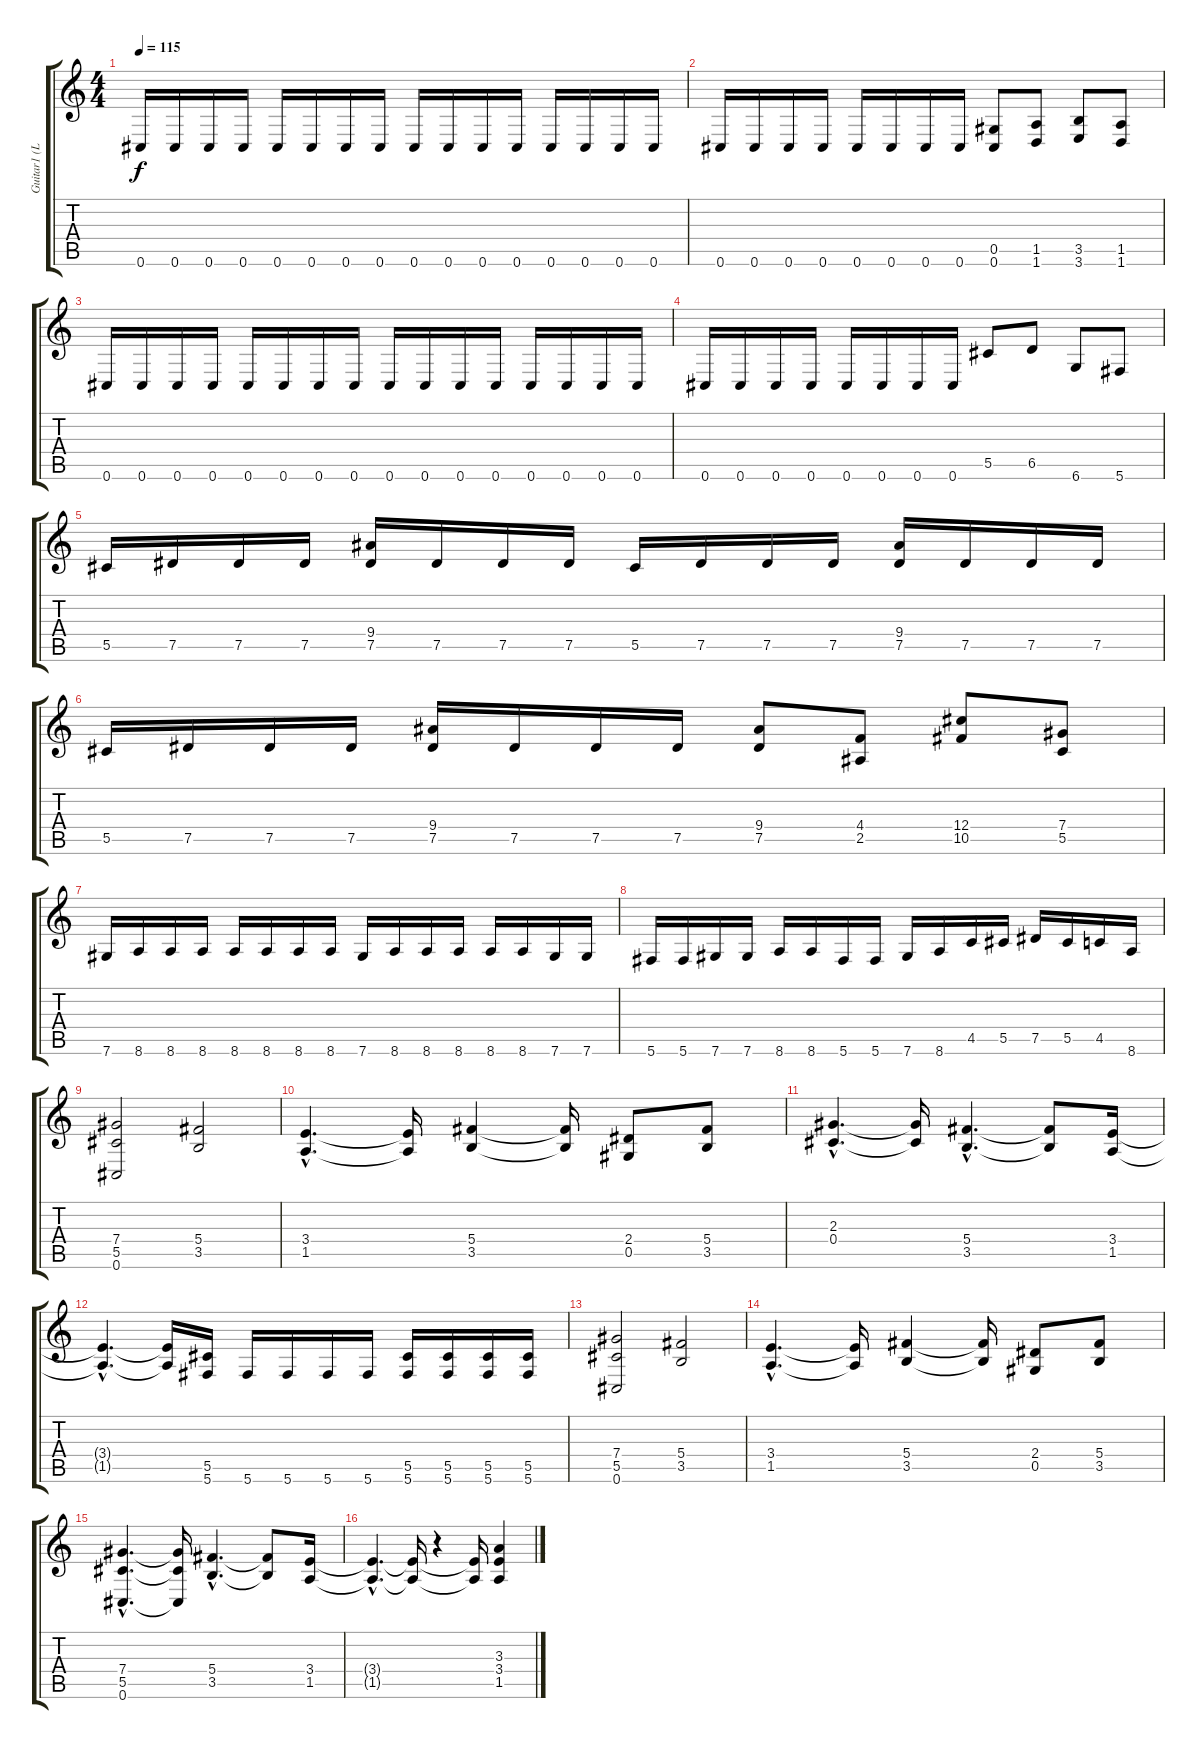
\track ("Guitar1 (Lowest dropped to C#)" "Guitar1 (L") {instrument overdrivenguitar}
\staff {score tabs}
\tuning (Eb4 Bb3 Gb3 Db3 Ab2 Db2) {hide}
\ts (4 4)
\tempo 115
\clef g2
\ks c
0.6.16{dy f} 0.6.16 0.6.16 0.6.16 0.6.16 0.6.16 0.6.16 0.6.16 0.6.16 0.6.16 0.6.16 0.6.16 0.6.16 0.6.16 0.6.16 0.6.16 |
0.6.16 0.6.16 0.6.16 0.6.16 0.6.16 0.6.16 0.6.16 0.6.16 (0.5 0.6).8 (1.5 1.6).8 (3.5 3.6).8 (1.5 1.6).8 |
0.6.16 0.6.16 0.6.16 0.6.16 0.6.16 0.6.16 0.6.16 0.6.16 0.6.16 0.6.16 0.6.16 0.6.16 0.6.16 0.6.16 0.6.16 0.6.16 |
0.6.16 0.6.16 0.6.16 0.6.16 0.6.16 0.6.16 0.6.16 0.6.16 5.5.8 6.5.8 6.6.8 5.6.8 |
5.5.16 7.5.16 7.5.16 7.5.16 (9.4 7.5).16 7.5.16 7.5.16 7.5.16 5.5.16 7.5.16 7.5.16 7.5.16 (9.4 7.5).16 7.5.16 7.5.16 7.5.16 |
5.5.16 7.5.16 7.5.16 7.5.16 (9.4 7.5).16 7.5.16 7.5.16 7.5.16 (9.4 7.5).8 (4.4 2.5).8 (12.4 10.5).8 (7.4 5.5).8 |
7.6.16 8.6.16 8.6.16 8.6.16 8.6.16 8.6.16 8.6.16 8.6.16 7.6.16 8.6.16 8.6.16 8.6.16 8.6.16 8.6.16 7.6.16 7.6.16 |
5.6.16 5.6.16 7.6.16 7.6.16 8.6.16 8.6.16 5.6.16 5.6.16 7.6.16 8.6.16 4.5.16 5.5.16 7.5.16 5.5.16 4.5.16 8.6.16 |
(7.4 5.5 0.6).2 (5.4 3.5).2 |
(3.4{hac} 1.5{hac}).4{d} (3.4{t} 1.5{t}).16 (5.4 3.5).4 (5.4{t} 3.5{t}).16 (2.4 0.5).8 (5.4 3.5).8 |
(2.3{hac} 0.4{hac}).4{d} (2.3{t} 0.4{t}).16 (5.4{hac} 3.5{hac}).4{d} (5.4{t} 3.5{t}).8 (3.4 1.5).16 |
(3.4{hac t} 1.5{hac t}).4{d} (3.4{t} 1.5{t}).16 (5.5 5.6).16 5.6.16 5.6.16 5.6.16 5.6.16 (5.5 5.6).16 (5.5 5.6).16 (5.5 5.6).16 (5.5 5.6).16 |
(7.4 5.5 0.6).2 (5.4 3.5).2 |
(3.4{hac} 1.5{hac}).4{d} (3.4{t} 1.5{t}).16 (5.4 3.5).4 (5.4{t} 3.5{t}).16 (2.4 0.5).8 (5.4 3.5).8 |
(7.4{hac} 5.5{hac} 0.6{hac}).4{d} (7.4{t} 5.5{t} 0.6{t}).16 (5.4{hac} 3.5{hac}).4{d} (5.4{t} 3.5{t}).8 (3.4 1.5).16 |
(3.4{hac t} 1.5{hac t}).4{d} (3.4{t} 1.5{t}).16 r.4 (3.4{t} 1.5{t}).16 (3.3 3.4 1.5).4
